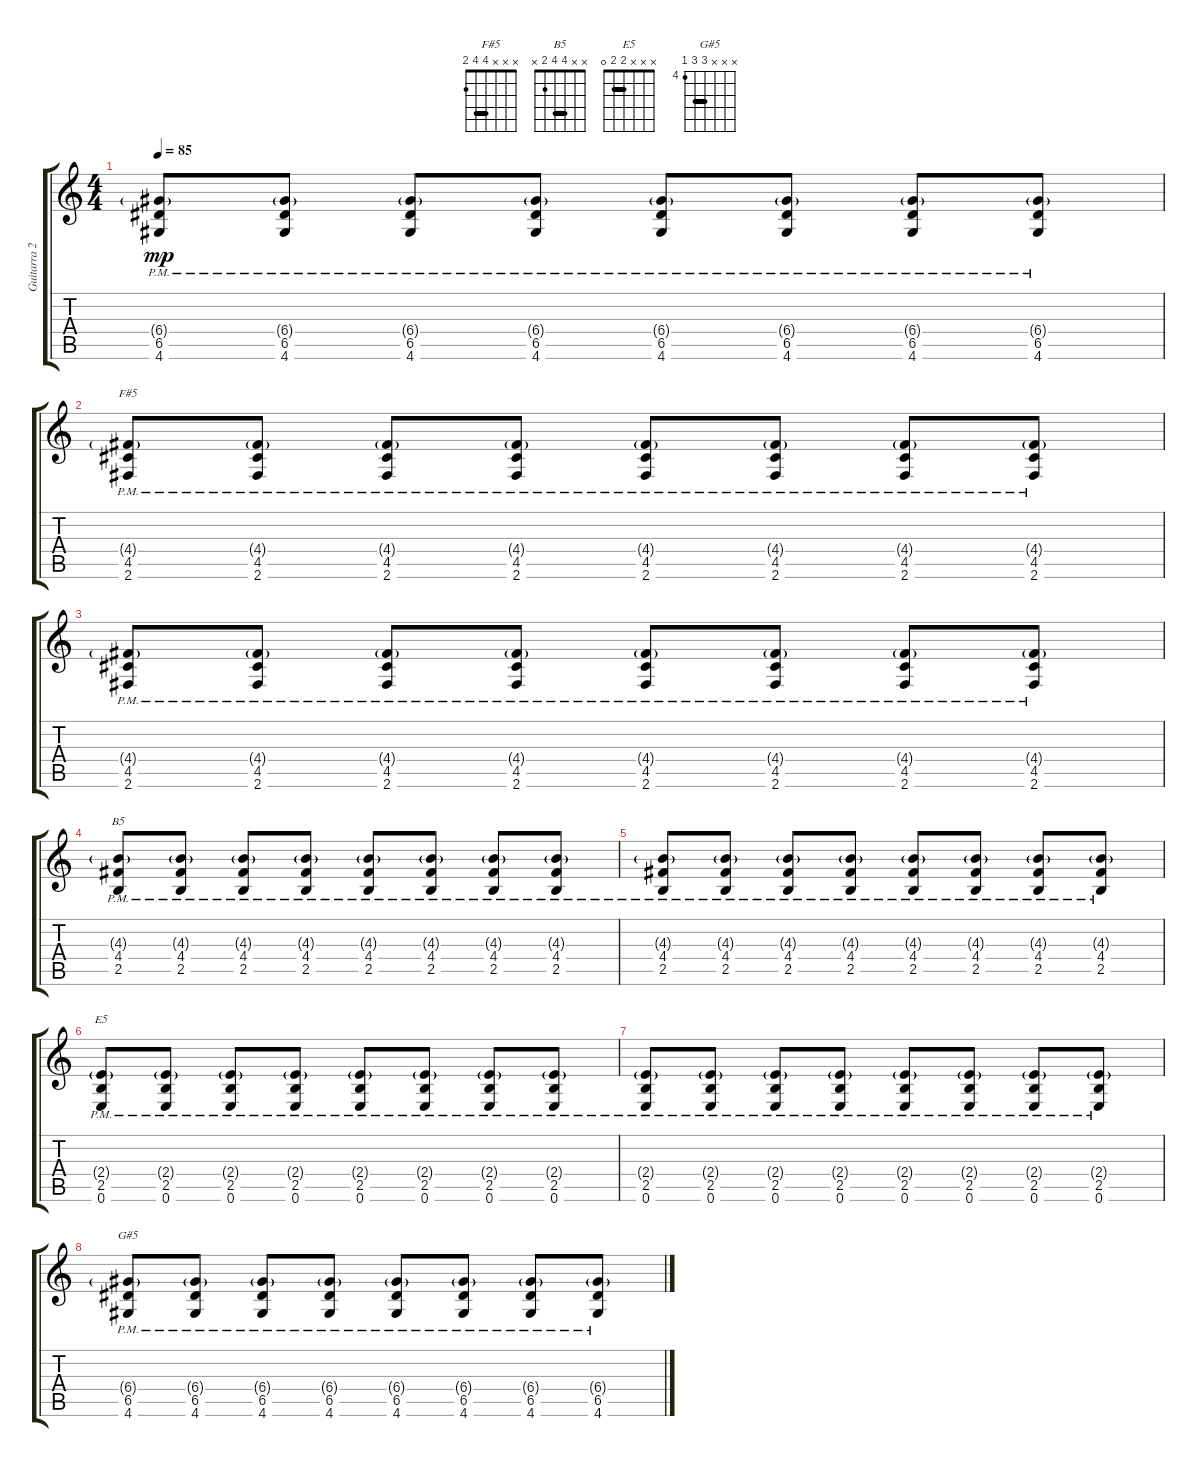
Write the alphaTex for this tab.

\track ("Guitarra 2" "Guitarra 2") {instrument distortionguitar}
\staff {score tabs}
\tuning (E4 B3 G3 D3 A2 E2) {hide}
\chord ("F#5" x x x 4 4 2) {barre 4}
\chord ("B5" x x 4 4 2 x) {barre 4}
\chord ("E5" x x x 2 2 0) {barre 2}
\chord ("G#5" x x x 6 6 4) {firstfret 4 barre 6}
\ts (4 4)
\tempo 85
\clef g2
\ks c
(6.4{g pm} 6.5{pm} 4.6{pm}).8{dy mp} (6.4{g pm} 6.5{pm} 4.6{pm}).8 (6.4{g pm} 6.5{pm} 4.6{pm}).8 (6.4{g pm} 6.5{pm} 4.6{pm}).8 (6.4{g pm} 6.5{pm} 4.6{pm}).8 (6.4{g pm} 6.5{pm} 4.6{pm}).8 (6.4{g pm} 6.5{pm} 4.6{pm}).8 (6.4{g pm} 6.5{pm} 4.6{pm}).8 |
(4.4{g pm} 4.5{pm} 2.6{pm}).8{ch "F#5"} (4.4{g pm} 4.5{pm} 2.6{pm}).8 (4.4{g pm} 4.5{pm} 2.6{pm}).8 (4.4{g pm} 4.5{pm} 2.6{pm}).8 (4.4{g pm} 4.5{pm} 2.6{pm}).8 (4.4{g pm} 4.5{pm} 2.6{pm}).8 (4.4{g pm} 4.5{pm} 2.6{pm}).8 (4.4{g pm} 4.5{pm} 2.6{pm}).8 |
(4.4{g pm} 4.5{pm} 2.6{pm}).8 (4.4{g pm} 4.5{pm} 2.6{pm}).8 (4.4{g pm} 4.5{pm} 2.6{pm}).8 (4.4{g pm} 4.5{pm} 2.6{pm}).8 (4.4{g pm} 4.5{pm} 2.6{pm}).8 (4.4{g pm} 4.5{pm} 2.6{pm}).8 (4.4{g pm} 4.5{pm} 2.6{pm}).8 (4.4{g pm} 4.5{pm} 2.6{pm}).8 |
(4.3{g pm} 4.4{pm} 2.5{pm}).8{ch "B5"} (4.3{g pm} 4.4{pm} 2.5{pm}).8 (4.3{g pm} 4.4{pm} 2.5{pm}).8 (4.3{g pm} 4.4{pm} 2.5{pm}).8 (4.3{g pm} 4.4{pm} 2.5{pm}).8 (4.3{g pm} 4.4{pm} 2.5{pm}).8 (4.3{g pm} 4.4{pm} 2.5{pm}).8 (4.3{g pm} 4.4{pm} 2.5{pm}).8 |
(4.3{g pm} 4.4{pm} 2.5{pm}).8 (4.3{g pm} 4.4{pm} 2.5{pm}).8 (4.3{g pm} 4.4{pm} 2.5{pm}).8 (4.3{g pm} 4.4{pm} 2.5{pm}).8 (4.3{g pm} 4.4{pm} 2.5{pm}).8 (4.3{g pm} 4.4{pm} 2.5{pm}).8 (4.3{g pm} 4.4{pm} 2.5{pm}).8 (4.3{g pm} 4.4{pm} 2.5{pm}).8 |
(2.4{g pm} 2.5{pm} 0.6{pm}).8{ch "E5"} (2.4{g pm} 2.5{pm} 0.6{pm}).8 (2.4{g pm} 2.5{pm} 0.6{pm}).8 (2.4{g pm} 2.5{pm} 0.6{pm}).8 (2.4{g pm} 2.5{pm} 0.6{pm}).8 (2.4{g pm} 2.5{pm} 0.6{pm}).8 (2.4{g pm} 2.5{pm} 0.6{pm}).8 (2.4{g pm} 2.5{pm} 0.6{pm}).8 |
(2.4{g pm} 2.5{pm} 0.6{pm}).8 (2.4{g pm} 2.5{pm} 0.6{pm}).8 (2.4{g pm} 2.5{pm} 0.6{pm}).8 (2.4{g pm} 2.5{pm} 0.6{pm}).8 (2.4{g pm} 2.5{pm} 0.6{pm}).8 (2.4{g pm} 2.5{pm} 0.6{pm}).8 (2.4{g pm} 2.5{pm} 0.6{pm}).8 (2.4{g pm} 2.5{pm} 0.6{pm}).8 |
(6.4{g pm} 6.5{pm} 4.6{pm}).8{ch "G#5"} (6.4{g pm} 6.5{pm} 4.6{pm}).8 (6.4{g pm} 6.5{pm} 4.6{pm}).8 (6.4{g pm} 6.5{pm} 4.6{pm}).8 (6.4{g pm} 6.5{pm} 4.6{pm}).8 (6.4{g pm} 6.5{pm} 4.6{pm}).8 (6.4{g pm} 6.5{pm} 4.6{pm}).8 (6.4{g pm} 6.5{pm} 4.6{pm}).8
